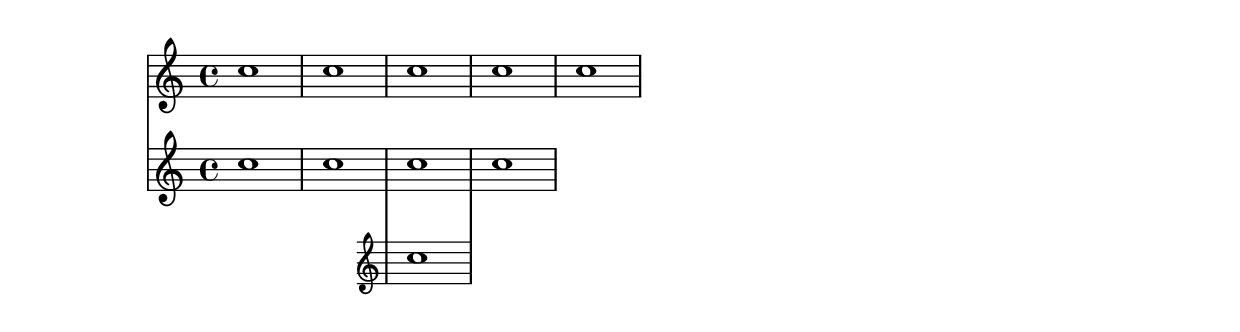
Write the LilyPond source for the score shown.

%% Do not edit this file; it is automatically
%% generated from LSR http://lsr.dsi.unimi.it
%% This file is in the public domain.
\version "2.13.16"

\header {
  lsrtags = "staff-notation, contexts-and-engravers"

%% Translation of GIT committish: 5a7301fc350ffc3ab5bd3a2084c91666c9e9a549
  texidoces = "
Se puede añadir (posiblemente de forma temporal) un pentagrama
nuevo una vez que la pieza ha comenzado.

"
  doctitlees = "Añadir un pentagrama nuevo"

  texidoc = "
An extra staff can be added (possibly temporarily) after the start of a
piece.

"
  doctitle = "Adding an extra staff"
} % begin verbatim

\score {
  <<
    \new Staff \relative c'' { c1 | c | c | c | c }
    \new StaffGroup \relative c'' {
      \new Staff {
        c1 | c <<
          c1
          \new Staff {
            \once \override Staff.TimeSignature #'stencil = ##f
            c1
          }
        >>
        c1
      }
    }
  >>
}

